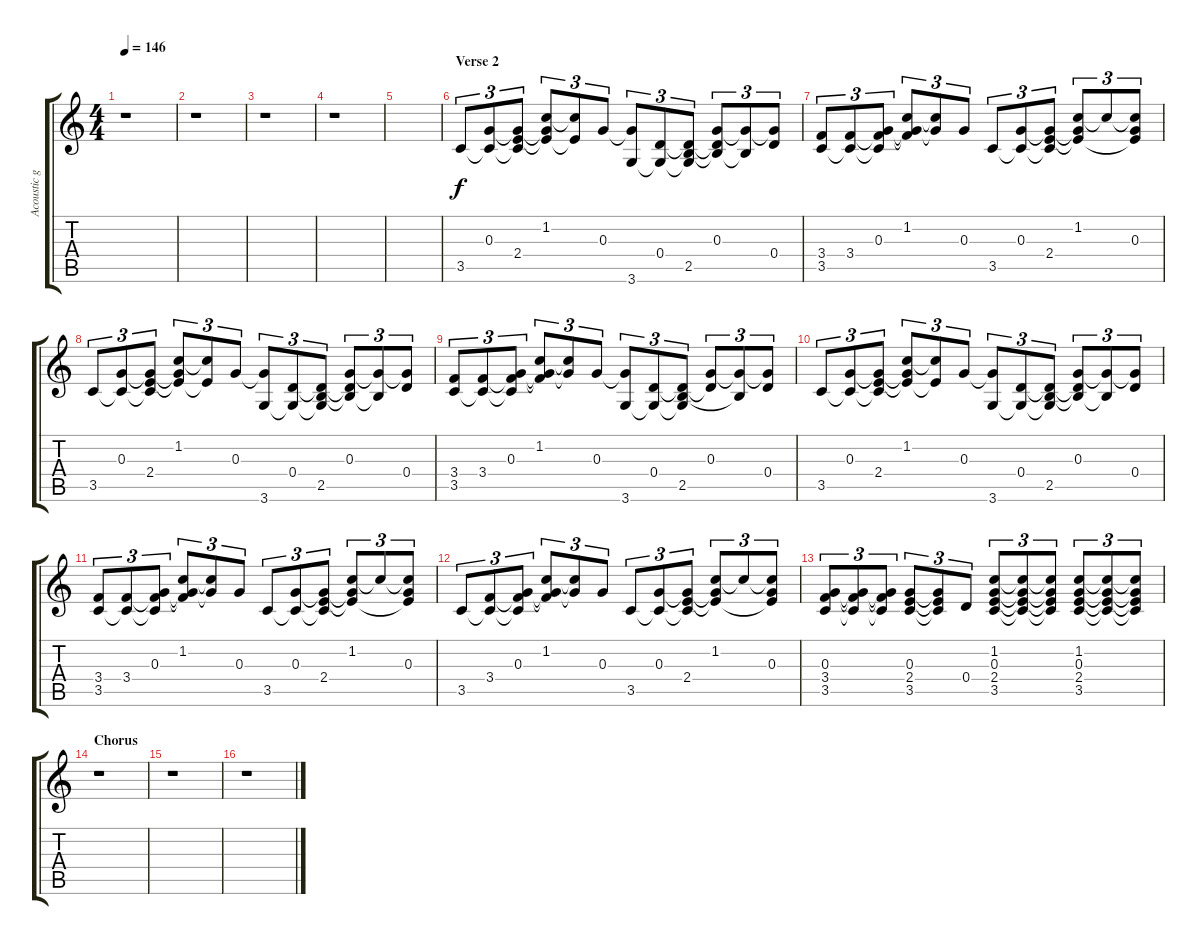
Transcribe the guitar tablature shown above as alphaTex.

\track ("Acoustic guitar" "Acoustic g") {instrument acousticguitarsteel}
\staff {score tabs}
\tuning (E4 B3 G3 D3 A2 E2) {hide}
\ts (4 4)
\tempo 146
\clef g2
\ks c
r.1{dy f} |
r.1 |
r.1 |
r.1 |
|
\section ("" "Verse 2")
3.5.8{tu (3 2)} (0.3 3.5{t}).8{tu (3 2)} (0.3{t} 2.4 3.5{t}).8{tu (3 2)} (1.2 0.3{t} 2.4{t}).8{tu (3 2)} (1.2{t} 2.4{t}).8{tu (3 2)} 0.3.8{tu (3 2)} (0.3{t} 3.6).8{tu (3 2)} (0.4 3.6{t}).8{tu (3 2)} (0.4{t} 2.5 3.6{t}).8{tu (3 2)} (0.3 0.4{t} 2.5{t}).8{tu (3 2)} (0.3{t} 2.5{t}).8{tu (3 2)} (0.3{t} 0.4).8{tu (3 2)} |
(3.4 3.5).8{tu (3 2)} (3.4 3.5{t}).8{tu (3 2)} (0.3 3.4{t} 3.5{t}).8{tu (3 2)} (1.2 0.3{t} 3.4{t}).8{tu (3 2)} (1.2{t} 0.3{t}).8{tu (3 2)} 0.3.8{tu (3 2)} 3.5.8{tu (3 2)} (0.3 3.5{t}).8{tu (3 2)} (0.3{t} 2.4 3.5{t}).8{tu (3 2)} (1.2 0.3{t} 2.4{t}).8{tu (3 2)} 1.2{t}.8{tu (3 2)} (1.2{t} 0.3 2.4{t}).8{tu (3 2)} |
3.5.8{tu (3 2)} (0.3 3.5{t}).8{tu (3 2)} (0.3{t} 2.4 3.5{t}).8{tu (3 2)} (1.2 0.3{t} 2.4{t}).8{tu (3 2)} (1.2{t} 2.4{t}).8{tu (3 2)} 0.3.8{tu (3 2)} (0.3{t} 3.6).8{tu (3 2)} (0.4 3.6{t}).8{tu (3 2)} (0.4{t} 2.5 3.6{t}).8{tu (3 2)} (0.3 0.4{t} 2.5{t}).8{tu (3 2)} (0.3{t} 2.5{t}).8{tu (3 2)} (0.3{t} 0.4).8{tu (3 2)} |
(3.4 3.5).8{tu (3 2)} (3.4 3.5{t}).8{tu (3 2)} (0.3 3.4{t} 3.5{t}).8{tu (3 2)} (1.2 0.3{t} 3.4{t}).8{tu (3 2)} (1.2{t} 0.3{t}).8{tu (3 2)} 0.3.8{tu (3 2)} (0.3{t} 3.6).8{tu (3 2)} (0.4 3.6{t}).8{tu (3 2)} (0.4{t} 2.5 3.6{t}).8{tu (3 2)} (0.3 0.4{t}).8{tu (3 2)} (0.3{t} 2.5{t}).8{tu (3 2)} (0.3{t} 0.4).8{tu (3 2)} |
3.5.8{tu (3 2)} (0.3 3.5{t}).8{tu (3 2)} (0.3{t} 2.4 3.5{t}).8{tu (3 2)} (1.2 0.3{t} 2.4{t}).8{tu (3 2)} (1.2{t} 2.4{t}).8{tu (3 2)} 0.3.8{tu (3 2)} (0.3{t} 3.6).8{tu (3 2)} (0.4 3.6{t}).8{tu (3 2)} (0.4{t} 2.5 3.6{t}).8{tu (3 2)} (0.3 0.4{t} 2.5{t}).8{tu (3 2)} (0.3{t} 2.5{t}).8{tu (3 2)} (0.3{t} 0.4).8{tu (3 2)} |
(3.4 3.5).8{tu (3 2)} (3.4 3.5{t}).8{tu (3 2)} (0.3 3.4{t} 3.5{t}).8{tu (3 2)} (1.2 0.3{t} 3.4{t}).8{tu (3 2)} (1.2{t} 0.3{t}).8{tu (3 2)} 0.3.8{tu (3 2)} 3.5.8{tu (3 2)} (0.3 3.5{t}).8{tu (3 2)} (0.3{t} 2.4 3.5{t}).8{tu (3 2)} (1.2 0.3{t} 2.4{t}).8{tu (3 2)} 1.2{t}.8{tu (3 2)} (1.2{t} 0.3 2.4{t}).8{tu (3 2)} |
3.5.8{tu (3 2)} (3.4 3.5{t}).8{tu (3 2)} (0.3 3.4{t} 3.5{t}).8{tu (3 2)} (1.2 0.3{t} 3.4{t}).8{tu (3 2)} (1.2{t} 0.3{t}).8{tu (3 2)} 0.3.8{tu (3 2)} 3.5.8{tu (3 2)} (0.3 3.5{t}).8{tu (3 2)} (0.3{t} 2.4 3.5{t}).8{tu (3 2)} (1.2 0.3{t} 2.4{t}).8{tu (3 2)} 1.2{t}.8{tu (3 2)} (1.2{t} 0.3 2.4{t}).8{tu (3 2)} |
(0.3 3.4 3.5).8{tu (3 2)} (0.3{t} 3.4{t} 3.5{t}).8{tu (3 2)} (0.3{t} 3.4{t} 3.5{t}).8{tu (3 2)} (0.3 2.4 3.5).8{tu (3 2)} (0.3{t} 2.4{t} 3.5{t}).8{tu (3 2)} 0.4.8{tu (3 2)} (1.2 0.3 2.4 3.5).8{tu (3 2)} (1.2{t} 0.3{t} 2.4{t} 3.5{t}).8{tu (3 2)} (1.2{t} 0.3{t} 2.4{t} 3.5{t}).8{tu (3 2)} (1.2 0.3 2.4 3.5).8{tu (3 2)} (1.2{t} 0.3{t} 2.4{t} 3.5{t}).8{tu (3 2)} (1.2{t} 0.3{t} 2.4{t} 3.5{t}).8{tu (3 2)} |
\section ("" "Chorus")
r.1 |
r.1 |
r.1
